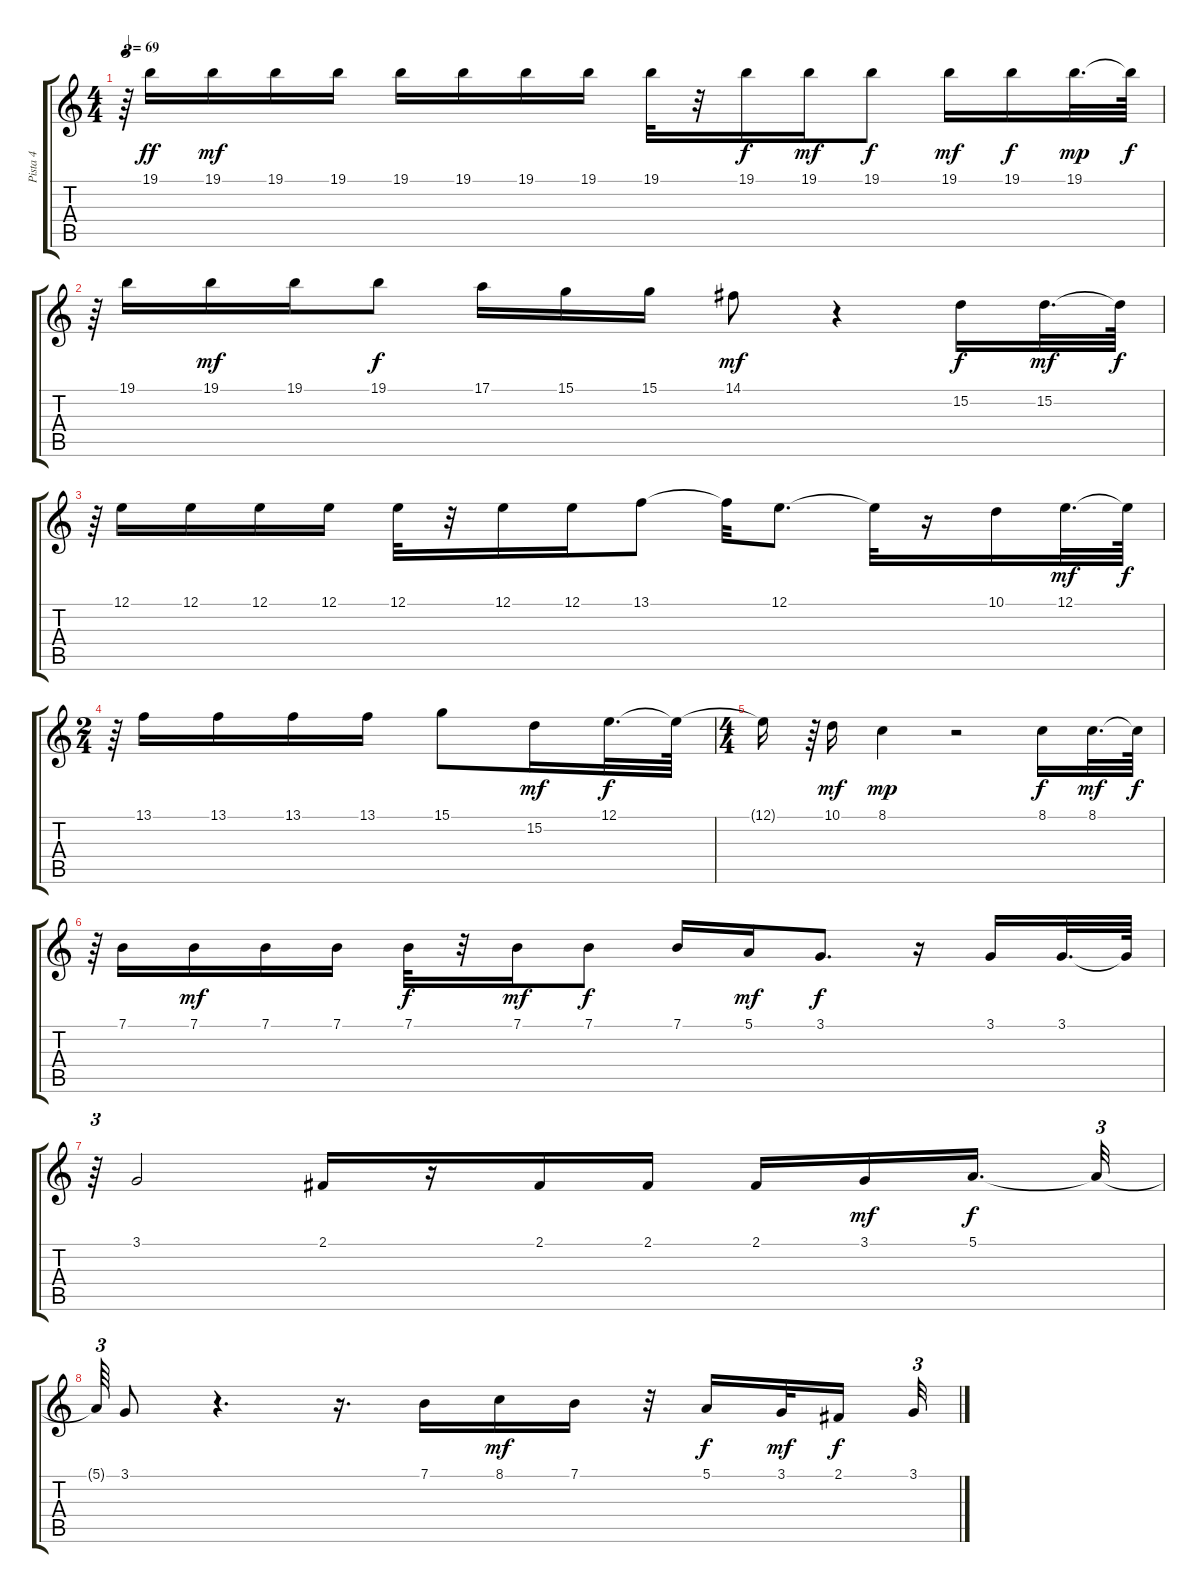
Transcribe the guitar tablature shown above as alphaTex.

\track ("Pista 4" "Pista 4") {instrument flute}
\staff {score tabs}
\tuning (E4 B3 G3 D3 A2 E2) {hide}
\ts (4 4)
\tempo 69
\clef g2
\ks c
r.64{tu (3 2) dy f} 19.1.16{dy ff} 19.1.16{dy mf} 19.1.16 19.1.16 19.1.16 19.1.16 19.1.16 19.1.16 19.1.32 r.32 19.1.16{dy f} 19.1.16{dy mf} 19.1.8{dy f} 19.1.16{dy mf} 19.1.16{dy f} 19.1.32{d dy mp} 19.1{t}.64{dy f} |
r.64{tu (3 2)} 19.1.16 19.1.16{dy mf} 19.1.16 19.1.8{dy f} 17.1.16 15.1.16 15.1.16 14.1.8{dy mf} r.4 15.2.16{dy f} 15.2.32{d dy mf} 15.2{t}.64{dy f} |
r.64{tu (3 2)} 12.1.16 12.1.16 12.1.16 12.1.16 12.1.32 r.32 12.1.16 12.1.16 13.1.8 13.1{t}.32 12.1.8{d} 12.1{t}.32 r.16 10.1.16 12.1.32{d dy mf} 12.1{t}.64{dy f} |
\ts (2 4)
r.64{tu (3 2)} 13.1.16 13.1.16 13.1.16 13.1.16 15.1.8 15.2.16{dy mf} 12.1.32{d dy f} 12.1{t}.64 |
\ts (4 4)
12.1{t}.16 r.64{tu (3 2)} 10.1.16{dy mf} 8.1.4{dy mp} r.2 8.1.16{dy f} 8.1.32{d dy mf} 8.1{t}.64{dy f} |
r.64{tu (3 2)} 7.1.16 7.1.16{dy mf} 7.1.16 7.1.16 7.1.32{dy f} r.32 7.1.16{dy mf} 7.1.8{dy f} 7.1.16 5.1.16{dy mf} 3.1.8{d dy f} r.16 3.1.16 3.1.32{d} 3.1{t}.64 |
r.64{tu (3 2)} 3.1.2 2.1.16 r.16 2.1.16 2.1.16 2.1.16 3.1.16{dy mf} 5.1.16{d dy f} 5.1{t}.32{tu (3 2)} |
5.1{t}.64{tu (3 2)} 3.1.8 r.4{d} r.16{d} 7.1.16 8.1.16{dy mf} 7.1.16 r.32 5.1.16{dy f} 3.1.32{dy mf} 2.1.16{dy f} 3.1.32{tu (3 2)}
